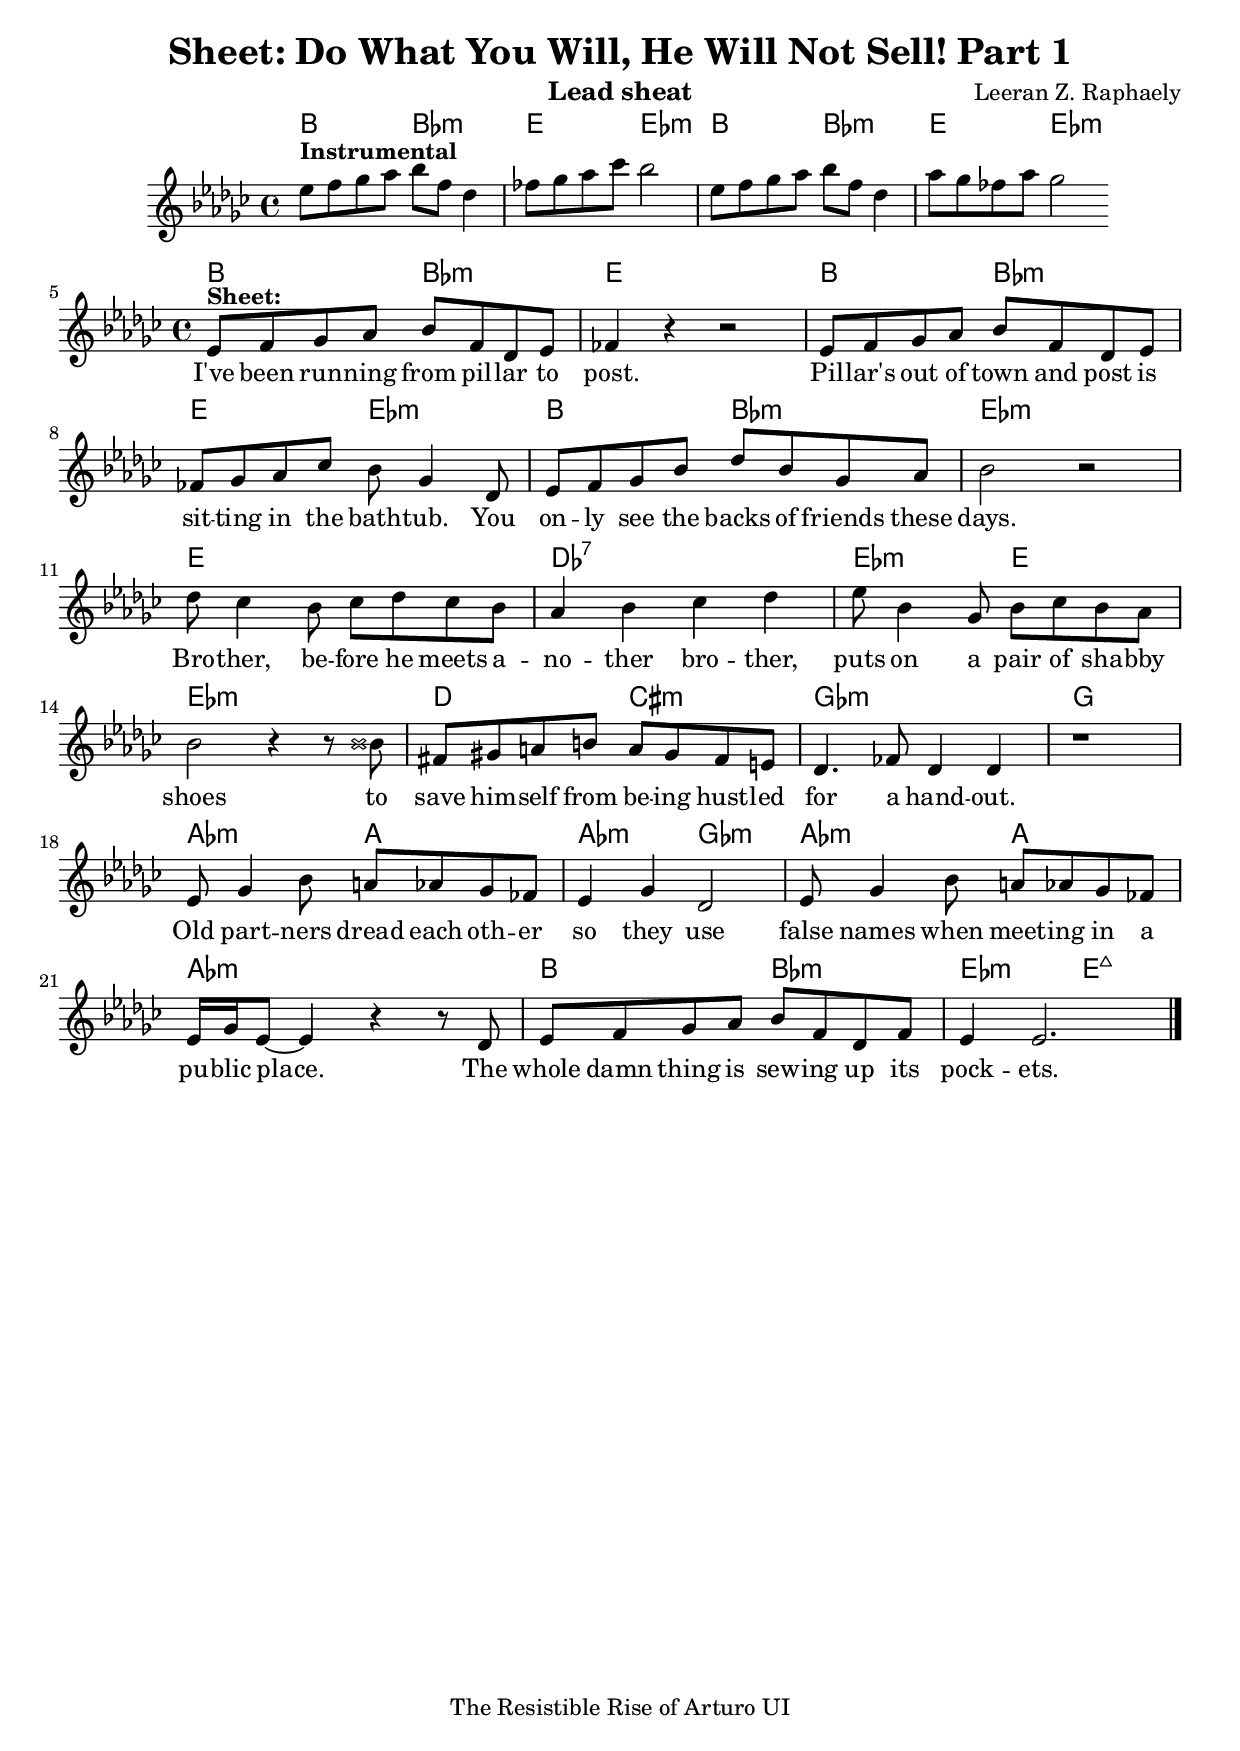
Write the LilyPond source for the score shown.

\header {
	title = "Sheet: Do What You Will, He Will Not Sell! Part 1"
	composer = "Leeran Z. Raphaely"
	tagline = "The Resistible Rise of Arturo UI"
	instrument = "Lead sheat"
}

\paper {
}

\version "2.10.33"

instr = \markup { \bold Instrumental }
Sheet = \markup { \bold Sheet: }

% Instrumental Intro
\transpose c ees {
<<

\chords {
	gis2 g:min cis c:min
	gis g:min cis c:min
}

\relative c'' {
	\key c \minor
	\bar "|:"
	\once \override TextScript #'padding = #2
	c8^\instr d ees f g d bes4
	des8 ees f aes g2
	c,8 d ees f g d bes4
	f'8 ees des f ees2
	\bar ":|"
	\break
}

>>

% Vocals start

<<

\chords {
	gis2 g:min cis1
	gis2 g:min cis c:min
	gis g:min c1:min
	cis bes:7 c2:min cis c1:min
	b2 ais:min ees1:min e
	f2:min fis f:min ees:min
	f:min fis f1:min
	gis2 g:min c:min cis:maj
}

\relative c' {
	% \autoBeamOff
	\key c \minor

	% Sheet's song starts
	c8^\Sheet d ees f g d bes c  % I've been running from pillar to
	des4 r r2                   % post.
	c8 d ees f g d bes c        % Pillar's out of town and post is
	des ees f aes g ees4 bes8   % sitting in the bathtub. You
	c d ees g bes g ees f       % only see the backs of friends these
	g2 r                        % days.
	bes8 aes4 g8 aes bes aes g  % Brother, before he meets a-
	f4 g aes bes                % nother brother,
	c8 g4 ees8 g aes g f        % puts on a pair of shabby
	g2 r4 r8 geses              % shoes. To
	dis eis fis gis fis eis dis cis % save himself from being hustled
	bes4. des8 bes4 bes         % for a handout.
	r1
	c8 ees4 g8 fis f ees des
	c4 ees bes2
	c8 ees4 g8 fis f ees des
	c16 ees c8~ c4 r4 r8  bes
	c d ees f g d bes d
	c4 c2.
	\bar "|."
}

\addlyrics {
	% Sheet's song starts
	
	I've been run -- ning from pil -- lar to post.
	Pil -- lar's out of town and post is
	sit -- ting in the bath -- tub.
	You on -- ly see the backs of friends these days.
	Bro -- ther, be -- fore he meets a -- no -- ther bro -- ther,
	puts on a pair of sha -- bby shoes
	to save him -- self from be -- ing hust -- led for a hand -- out.
	Old part -- ners dread each oth -- er so they use
	false names when meet -- ing in a pu -- blic place.
	The whole damn thing is sew -- ing up its pock -- ets.
}

>>
}
